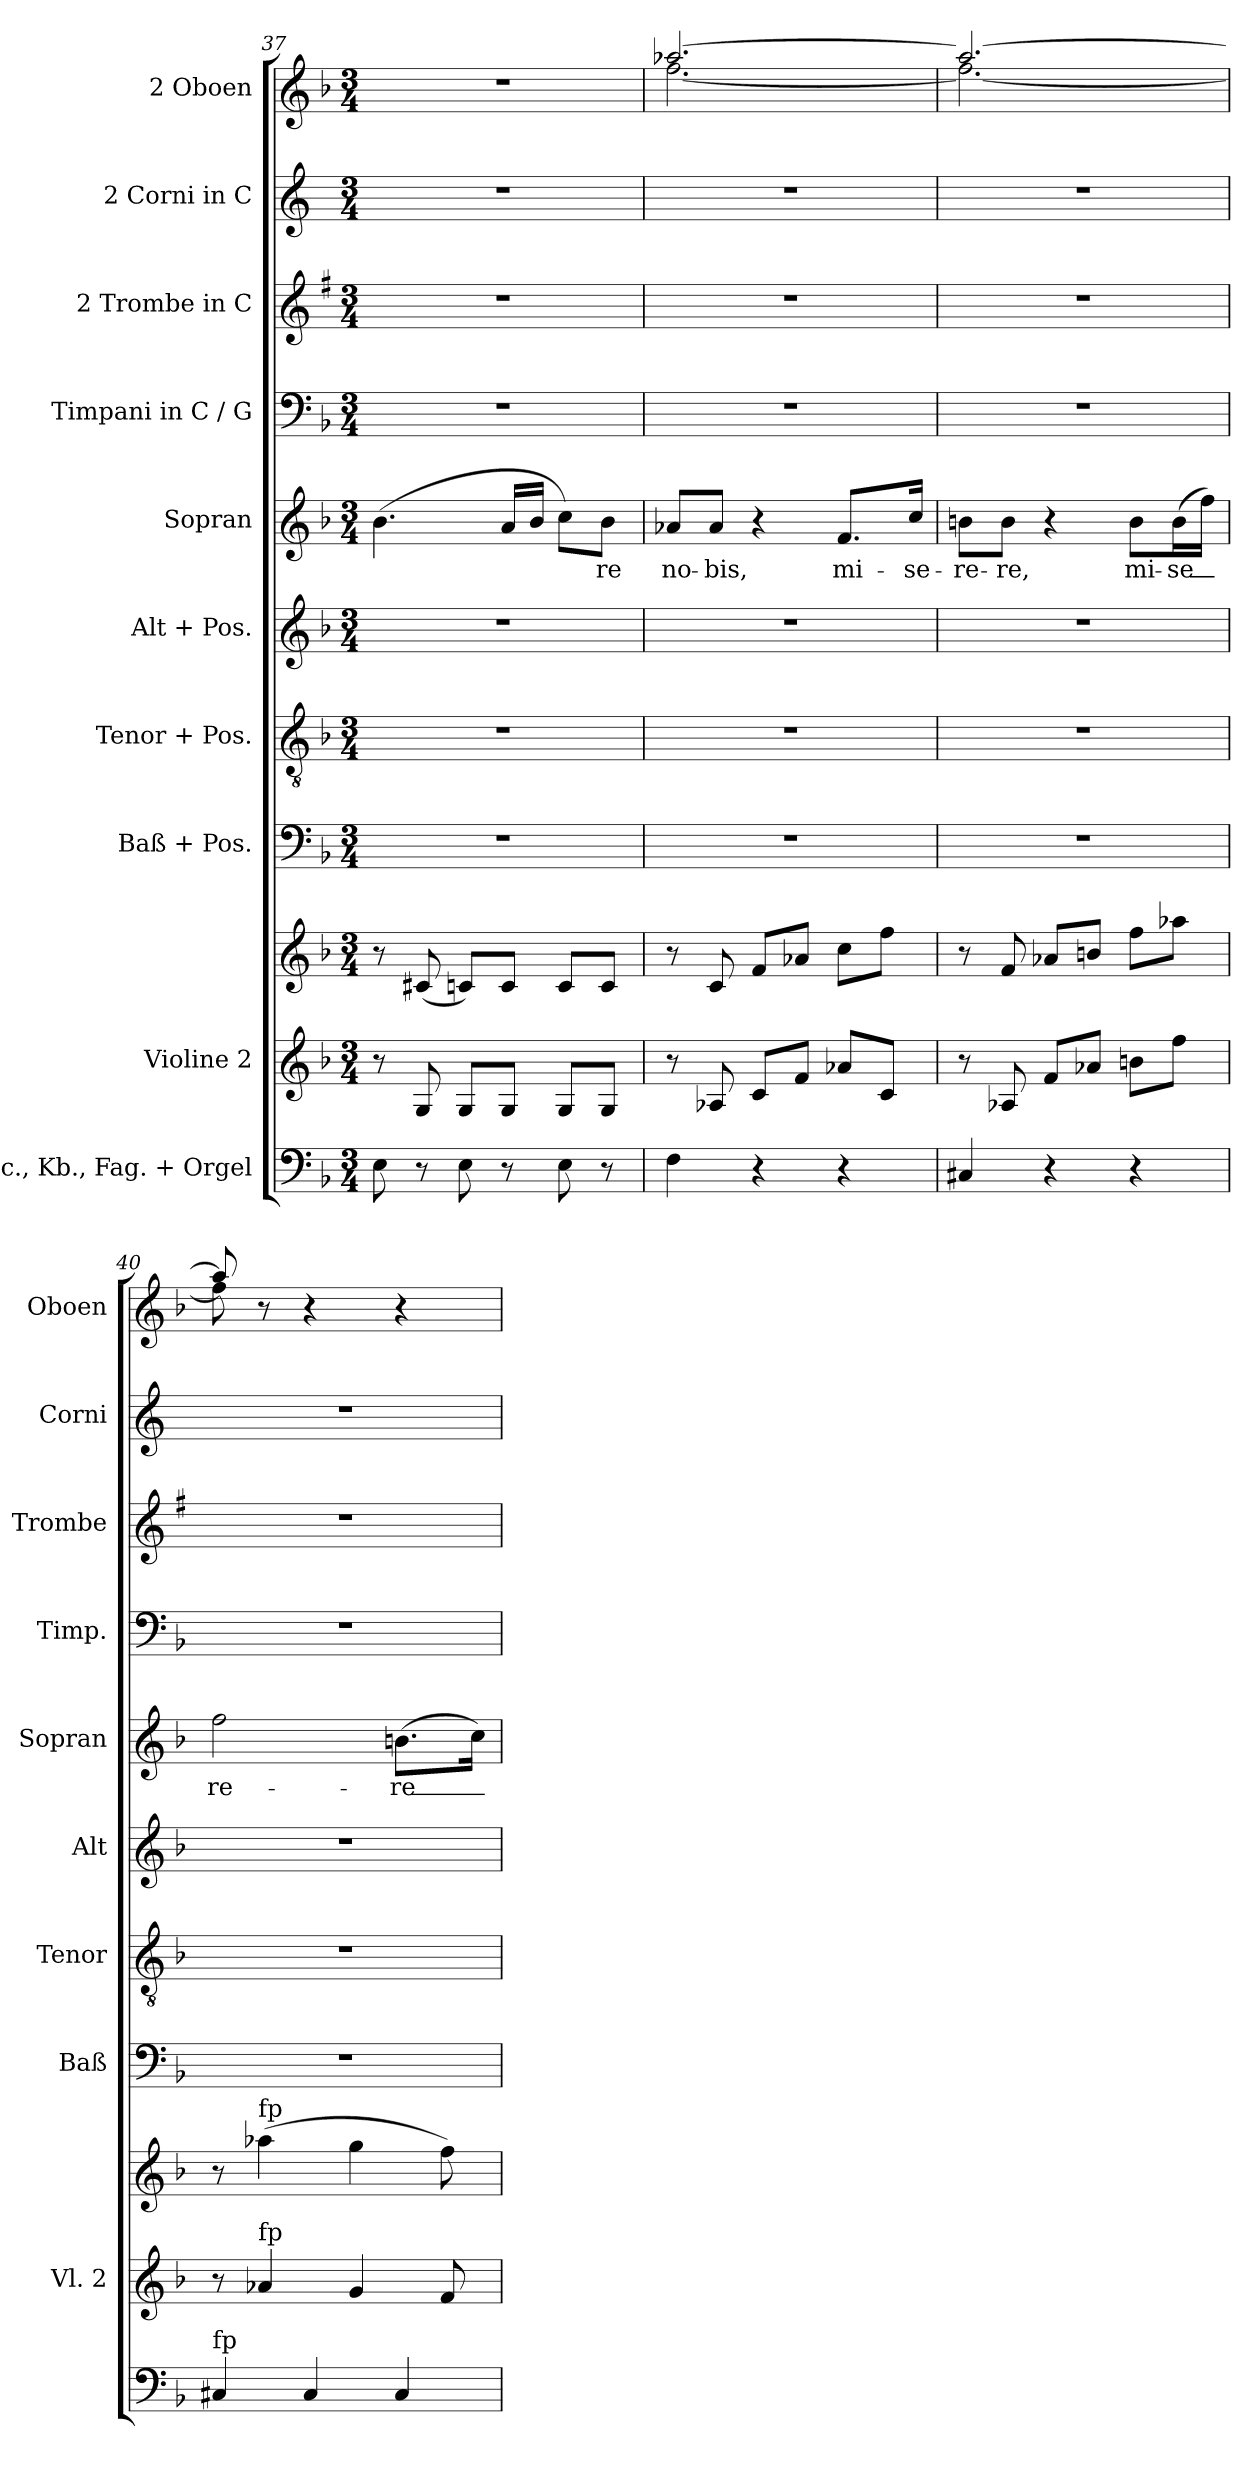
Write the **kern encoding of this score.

**kern	**kern	**kern	**kern	**kern	**kern	**kern	**text	**kern	**kern	**kern	**kern
*part10	*part9	*part9	*part8	*part7	*part6	*part5	*part5	*part4	*part3	*part2	*part1
*staff11	*staff10	*staff9	*staff8	*staff7	*staff6	*staff5	*staff5	*staff4	*staff3	*staff2	*staff1
*I"Vlc., Kb., Fag. + Orgel	*I"Violine 2	*	*I"Baß + Pos.	*I"Tenor + Pos.	*I"Alt + Pos.	*I"Sopran	*	*I"Timpani in C / G	*I"2 Trombe in C	*I"2 Corni in C	*I"2 Oboen
*	*I'Vl. 2	*	*I'Baß	*I'Tenor	*I'Alt	*I'Sopran	*	*I'Timp.	*I'Trombe	*I'Corni	*I'Oboen
!!LO:PB:g=z
*clefF4	*clefG2	*clefG2	*clefF4	*clefGv2	*clefG2	*clefG2	*	*clefF4	*clefG2	*clefG2	*clefG2
*	*	*	*	*	*	*	*	*	*ITrd1c2	*ITrd4c7	*
*k[b-]	*k[b-]	*k[b-]	*k[b-]	*k[b-]	*k[b-]	*k[b-]	*	*k[b-]	*k[b-]	*k[b-]	*k[b-]
*M3/4	*M3/4	*M3/4	*M3/4	*M3/4	*M3/4	*M3/4	*	*M3/4	*M3/4	*M3/4	*M3/4
=37	=37	=37	=37	=37	=37	=37	=37	=37	=37	=37	=37
8E\	8r	8r	2.r	2.r	2.r	(>4.b-\	.	2.r	2.r	2.r	2.r
8r	8G/	(<8c#X/	.	.	.	.	.	.	.	.	.
8E\	8G/L	8cn/L)	.	.	.	.	.	.	.	.	.
8r	8G/J	8c/J	.	.	.	16a/LL	.	.	.	.	.
.	.	.	.	.	.	16b-/JJ	.	.	.	.	.
8E\	8G/L	8c/L	.	.	.	8cc\L)	.	.	.	.	.
!	!	!	!	!	!	!	!LO:LY:b	!	!	!	!
8r	8G/J	8c/J	.	.	.	8b-\J	re	.	.	.	.
=38	=38	=38	=38	=38	=38	=38	=38	=38	=38	=38	=38
!	!	!	!	!	!	!	!LO:LY:b	!	!	!	!
*	*	*	*	*	*	*	*	*	*	*	*^
4F\	8r	8r	2.r	2.r	2.r	8a-X/L	no-	2.r	2.r	2.r	[2.aa-X/	[2.ff\
!	!	!	!	!	!	!	!LO:LY:b	!	!	!	!	!
.	8A-X/	8c/	.	.	.	8a-/J	bis,	.	.	.	.	.
4r	8c/L	8f/L	.	.	.	4r	.	.	.	.	.	.
.	8f/J	8a-X/J	.	.	.	.	.	.	.	.	.	.
!	!	!	!	!	!	!	!LO:LY:b	!	!	!	!	!
4r	8a-X/L	8cc\L	.	.	.	8.f/L	mi-	.	.	.	.	.
.	8c/J	8ff\J	.	.	.	.	.	.	.	.	.	.
!	!	!	!	!	!	!	!LO:LY:b	!	!	!	!	!
.	.	.	.	.	.	16cc/Jk	se-	.	.	.	.	.
=39	=39	=39	=39	=39	=39	=39	=39	=39	=39	=39	=39	=39
!	!	!	!	!	!	!	!LO:LY:b	!	!	!	!	!
4C#X/	8r	8r	2.r	2.r	2.r	8bn\L	re-	2.r	2.r	2.r	2.aa-/_	2.ff\_
!	!	!	!	!	!	!	!LO:LY:b	!	!	!	!	!
.	8A-X/	8f/	.	.	.	8b\J	re,	.	.	.	.	.
4r	8f/L	8a-X/L	.	.	.	4r	.	.	.	.	.	.
.	8a-X/J	8bn/J	.	.	.	.	.	.	.	.	.	.
!	!	!	!	!	!	!	!LO:LY:b	!	!	!	!	!
4r	8bn\L	8ff\L	.	.	.	8b\L	mi-	.	.	.	.	.
!	!	!	!	!	!	!	!LO:LY:b	!	!	!	!	!
.	8ff\J	8aa-X\J	.	.	.	(>16b\L	se_-	.	.	.	.	.
.	.	.	.	.	.	16ff\JJ)	.	.	.	.	.	.
=40	=40	=40	=40	=40	=40	=40	=40	=40	=40	=40	=40	=40
!LO:TX:a:t=fp	!	!	!	!	!	!	!	!	!	!	!	!
!	!	!	!	!	!	!	!LO:LY:b	!	!	!	!	!
4C#X/	8r	8r	2.r	2.r	2.r	2ff\	re-	2.r	2.r	2.r	8aa-/]	8ff\]
!	!	!LO:TX:a:t=fp	!	!	!	!	!	!	!	!	!	!
!	!LO:TX:a:t=fp	!	!	!	!	!	!	!	!	!	!	!
.	4a-X/	(>4aa-X\	.	.	.	.	.	.	.	.	8r	2ryy
4C#/	.	.	.	.	.	.	.	.	.	.	4r	.
.	4g/	4gg\	.	.	.	.	.	.	.	.	.	.
!	!	!	!	!	!	!	!LO:LY:b	!	!	!	!	!
4C#/	.	.	.	.	.	(>8.bn\L	re_-	.	.	.	4r	.
.	8f/	8ff\)	.	.	.	.	.	.	.	.	.	8ryy
.	.	.	.	.	.	16cc\Jk)	.	.	.	.	.	.
*	*	*	*	*	*	*	*	*	*	*	*v	*v
=	=	=	=	=	=	=	=	=	=	=	=
*-	*-	*-	*-	*-	*-	*-	*-	*-	*-	*-	*-
